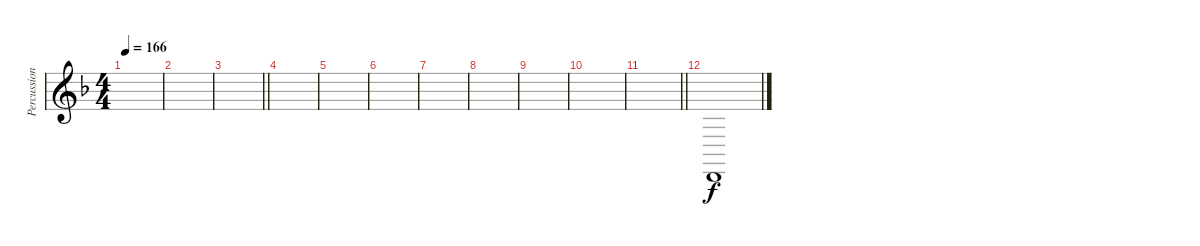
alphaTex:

\track ("Percussion" "Percussion") {instrument timpani}
\staff {score}
\tuning (E4 B3 G3 D3 A2 E2 B1) {hide}
\ts (4 4)
\tempo 166
\clef g2
\ks f
|
|
\barLineRight lightlight
|
\section ("" "")
|
|
|
|
|
|
|
\barLineRight lightlight
|
\section ("" "")
3.7.1
